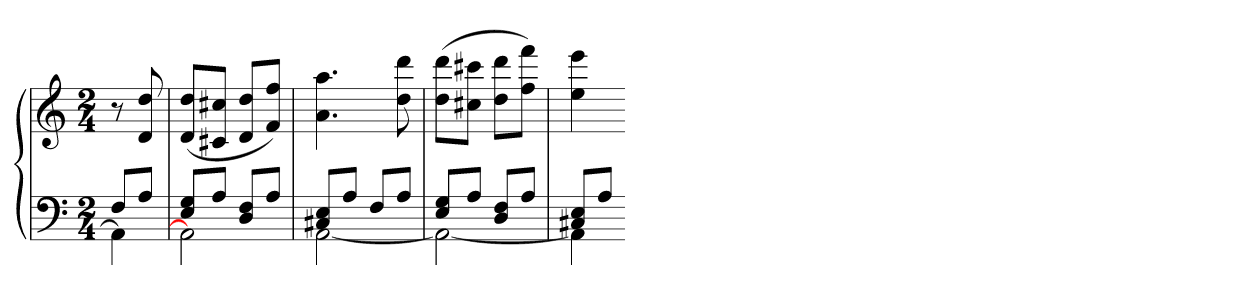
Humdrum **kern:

**kern	**kern
*part1	*part1
*staff2	*staff1
*clefF4	*clefG2
*k[]	*k[]
*a:	*a:
*M2/4	*M2/4
=	=
*^	*
8FL	4AA]	8r
8AJ	.	8d 8dd
=229	=229	=229
8E 8GL	2AA]	(8d 8ddL
8AJ	.	8c#X 8cc#XJ
8D 8FL	.	8d 8ddL
8AJ	.	8f 8ffJ)
=230	=230	=230
8C#X 8EL	[2AA	4.a 4.aa
8AJ	.	.
8FL	.	.
8AJ	.	8dd 8ddd
=231	=231	=231
8E 8GL	2AA_	(8dd 8dddL
8AJ	.	8cc#X 8ccc#XJ
8D 8FL	.	8dd 8dddL
8AJ	.	8ff 8fffJ)
=232	=232	=232
8C#X 8EL	4AA]	4ee 4eee
8AJ	.	.
*v	*v	*
=-	=-
*-	*-
